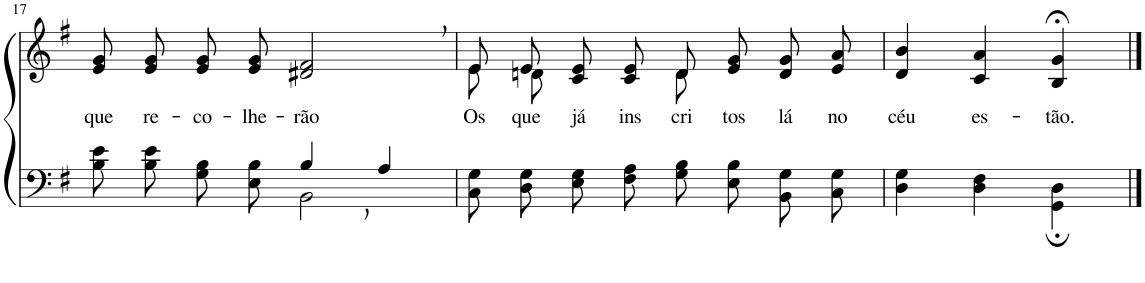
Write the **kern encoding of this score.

**kern	**kern	**text
*part2	*part1	*part1
*staff2	*staff1	*staff1
*I"Parte III e IV	*I"Parte I e II	*
!!LO:PB:g=z
*clefF4	*clefG2	*
*k[f#]	*k[f#]	*
*M4/4	*M4/4	*
=17	=17	=17
*^	*	*
!	!	!	!LO:LY:b
2ryy	8B\ 8e\L	8e/ 8g/L	que
!	!	!	!LO:LY:b
.	8B\ 8e\J	8e/ 8g/J	re-
!	!	!	!LO:LY:b
.	8G\ 8B\L	8e/ 8g/L	-co-
!	!	!	!LO:LY:b
.	8E\ 8B\J	8e/ 8g/J	-lhe-
!	!	!	!LO:LY:b
4B,/	2BB\	2d#X/, 2f#/,	-rão
4A/	.	.	.
*v	*v	*	*
=18	=18	=18
*	*^	*
!	!	!	!LO:LY:b
8C\ 8G\L	8e/L	8e\	Os
!	!	!	!LO:LY:b
8D\ 8G\J	8e/J	8dn\L	que
!	!	!	!LO:LY:b
8E\ 8G\L	8c/ 8e/L	4ryy	já
!	!	!	!LO:LY:b
8F#\ 8A\J	8c/ 8e/J	.	ins-
!	!	!	!LO:LY:b
8G\ 8B\L	8d/L	8d\J	-cri-
!	!	!	!LO:LY:b
8E\ 8B\J	8e/ 8g/J	4.ryy	-tos
!	!	!	!LO:LY:b
8BB\ 8G\L	8d/ 8g/L	.	lá
!	!	!	!LO:LY:b
8C\ 8G\J	8e/ 8a/J	.	no
*	*v	*v	*
=19	=19	=19
!	!	!LO:LY:b
4D\ 4G\	4d/ 4b/	céu
!	!	!LO:LY:b
4D\ 4F#\	4c/ 4a/	es-
!	!	!LO:LY:b
4GG\; 4D\;	4B/;< 4g/;<	-tão.
==	==	==
*-	*-	*-
